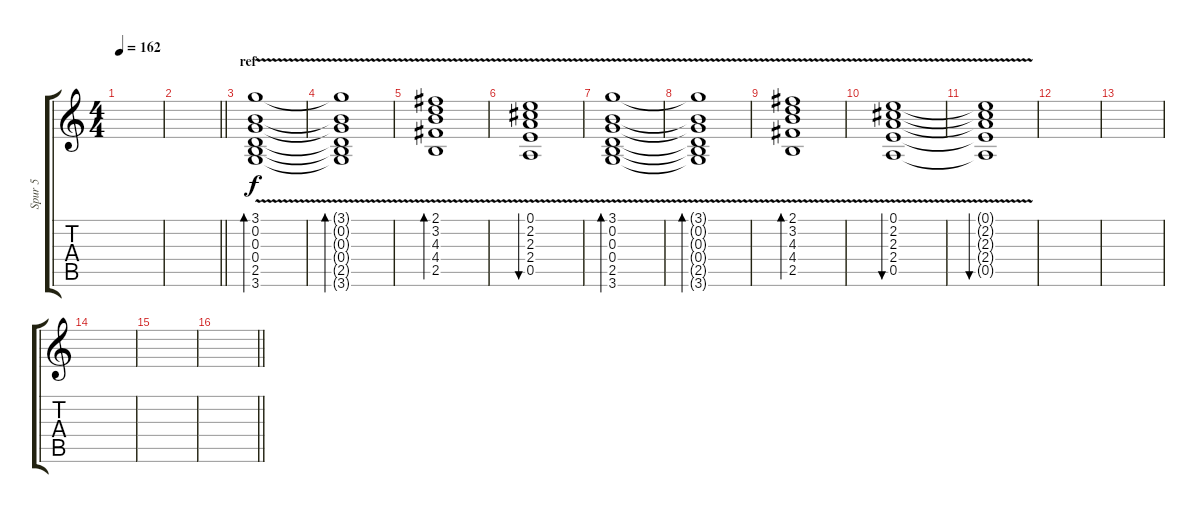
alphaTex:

\track ("Spur 5" "Spur 5") {instrument electricguitarclean}
\staff {score tabs}
\tuning (E4 B3 G3 D3 A2 E2) {hide}
\ts (4 4)
\tempo 162
\clef g2
\ks c
|
\barLineRight lightlight
|
\section ("" "ref")
(3.1{v} 0.2 0.3 0.4 2.5 3.6).1{bd 480} |
(3.1{v t} 0.2{t} 0.3{t} 0.4{t} 2.5{t} 3.6{t}).1{bd 480} |
(2.1{v} 3.2 4.3 4.4 2.5).1{bd 480} |
(0.1{v} 2.2 2.3 2.4 0.5).1{bu 480} |
(3.1{v} 0.2 0.3 0.4 2.5 3.6).1{bd 480} |
(3.1{v t} 0.2{t} 0.3{t} 0.4{t} 2.5{t} 3.6{t}).1{bd 480} |
(2.1{v} 3.2 4.3 4.4 2.5).1{bd 480} |
(0.1{v} 2.2 2.3 2.4 0.5).1{bu 480} |
(0.1{v t} 2.2{t} 2.3{t} 2.4{t} 0.5{t}).1{bu 480} |
|
|
|
|
\barLineRight lightlight
